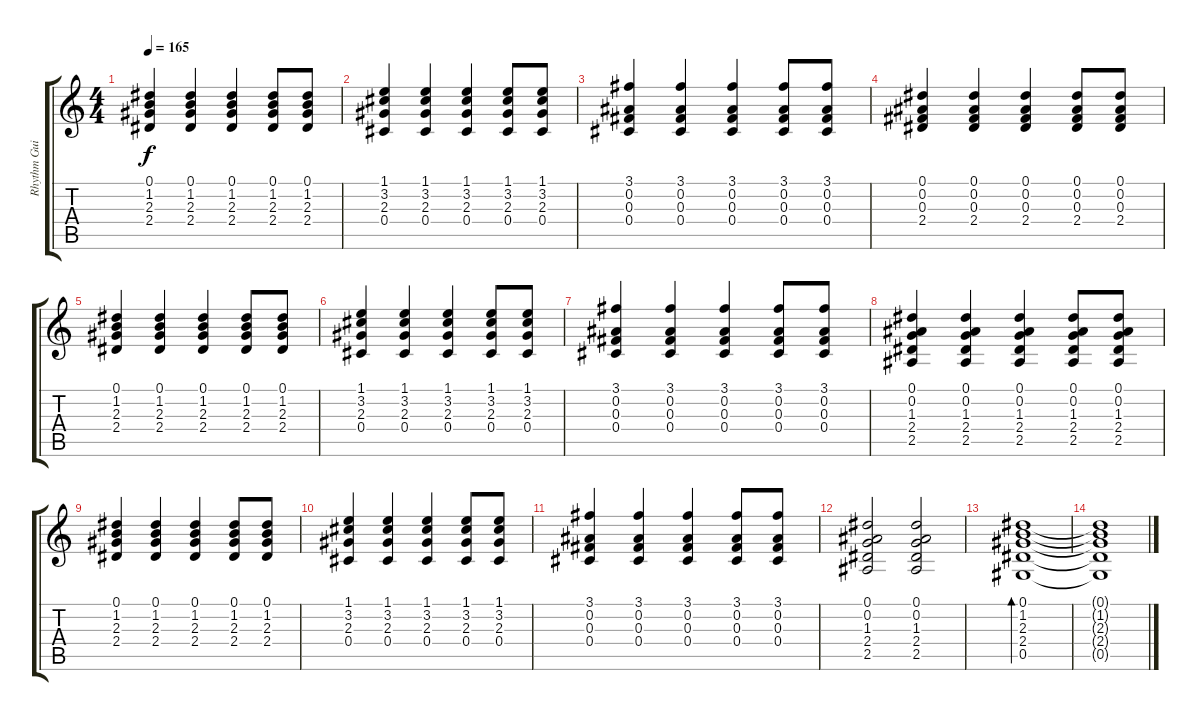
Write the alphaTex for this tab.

\track ("Rhythm Guitar (Acoustic)" "Rhythm Gui") {instrument acousticguitarsteel}
\staff {score tabs}
\tuning (Eb4 Bb3 Gb3 Db3 Ab2 Eb2) {hide}
\ts (4 4)
\tempo 165
\clef g2
\ks c
(0.1 1.2 2.3 2.4).4{dy f} (0.1 1.2 2.3 2.4).4 (0.1 1.2 2.3 2.4).4 (0.1 1.2 2.3 2.4).8 (0.1 1.2 2.3 2.4).8 |
(1.1 3.2 2.3 0.4).4 (1.1 3.2 2.3 0.4).4 (1.1 3.2 2.3 0.4).4 (1.1 3.2 2.3 0.4).8 (1.1 3.2 2.3 0.4).8 |
(3.1 0.2 0.3 0.4).4 (3.1 0.2 0.3 0.4).4 (3.1 0.2 0.3 0.4).4 (3.1 0.2 0.3 0.4).8 (3.1 0.2 0.3 0.4).8 |
(0.1 0.2 0.3 2.4).4 (0.1 0.2 0.3 2.4).4 (0.1 0.2 0.3 2.4).4 (0.1 0.2 0.3 2.4).8 (0.1 0.2 0.3 2.4).8 |
(0.1 1.2 2.3 2.4).4 (0.1 1.2 2.3 2.4).4 (0.1 1.2 2.3 2.4).4 (0.1 1.2 2.3 2.4).8 (0.1 1.2 2.3 2.4).8 |
(1.1 3.2 2.3 0.4).4 (1.1 3.2 2.3 0.4).4 (1.1 3.2 2.3 0.4).4 (1.1 3.2 2.3 0.4).8 (1.1 3.2 2.3 0.4).8 |
(3.1 0.2 0.3 0.4).4 (3.1 0.2 0.3 0.4).4 (3.1 0.2 0.3 0.4).4 (3.1 0.2 0.3 0.4).8 (3.1 0.2 0.3 0.4).8 |
(0.1 0.2 1.3 2.4 2.5).4 (0.1 0.2 1.3 2.4 2.5).4 (0.1 0.2 1.3 2.4 2.5).4 (0.1 0.2 1.3 2.4 2.5).8 (0.1 0.2 1.3 2.4 2.5).8 |
(0.1 1.2 2.3 2.4).4 (0.1 1.2 2.3 2.4).4 (0.1 1.2 2.3 2.4).4 (0.1 1.2 2.3 2.4).8 (0.1 1.2 2.3 2.4).8 |
(1.1 3.2 2.3 0.4).4 (1.1 3.2 2.3 0.4).4 (1.1 3.2 2.3 0.4).4 (1.1 3.2 2.3 0.4).8 (1.1 3.2 2.3 0.4).8 |
(3.1 0.2 0.3 0.4).4 (3.1 0.2 0.3 0.4).4 (3.1 0.2 0.3 0.4).4 (3.1 0.2 0.3 0.4).8 (3.1 0.2 0.3 0.4).8 |
(0.1 0.2 1.3 2.4 2.5).2 (0.1 0.2 1.3 2.4 2.5).2 |
(0.1 1.2 2.3 2.4 0.5).1{bd 240} |
(0.1{t} 1.2{t} 2.3{t} 2.4{t} 0.5{t}).1
